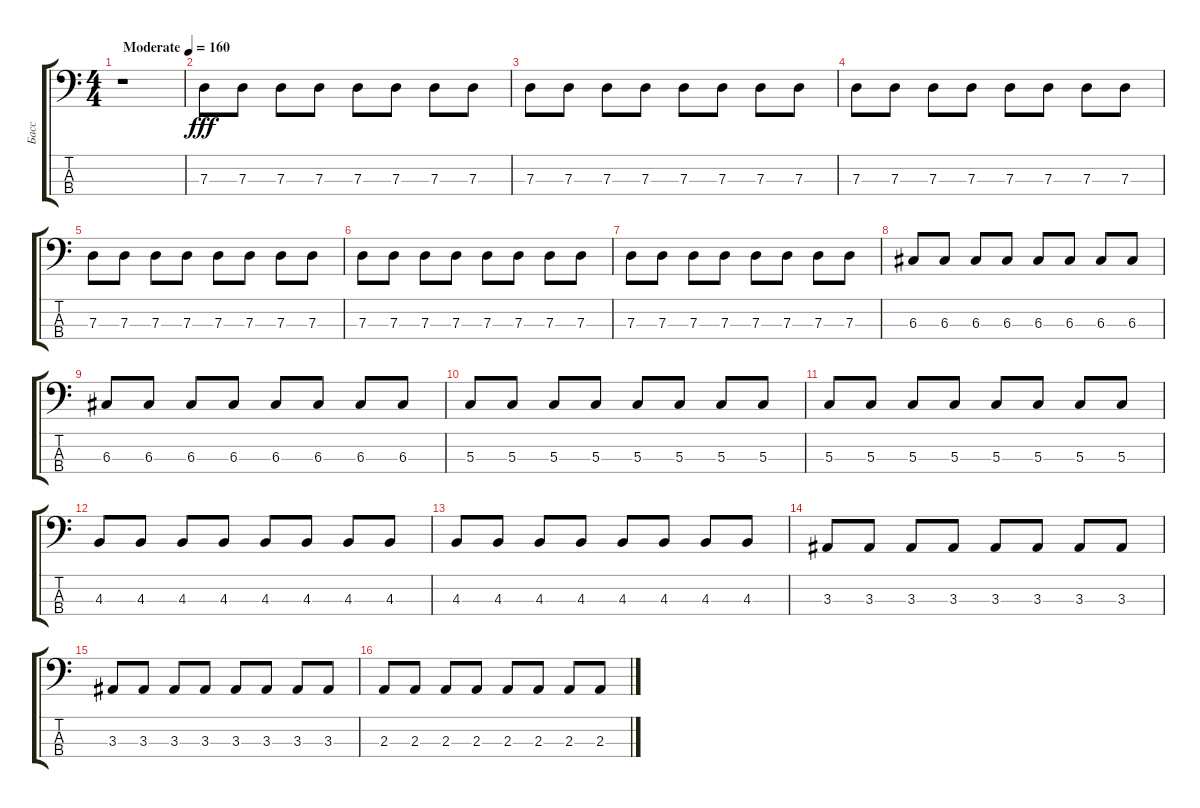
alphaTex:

\track ("Басс" "Басс") {instrument electricbassfinger}
\staff {score tabs}
\tuning (F2 C2 G1 D1) {hide}
\ts (4 4)
\tempo (160 "Moderate")
\clef f4
\ks c
r.1{dy fff volume 0 instrument electricbassfinger} |
7.3.8{volume 14} 7.3.8 7.3.8 7.3.8 7.3.8 7.3.8 7.3.8 7.3.8 |
7.3.8 7.3.8 7.3.8 7.3.8 7.3.8 7.3.8 7.3.8 7.3.8 |
7.3.8 7.3.8 7.3.8 7.3.8 7.3.8 7.3.8 7.3.8 7.3.8 |
7.3.8 7.3.8 7.3.8 7.3.8 7.3.8 7.3.8 7.3.8 7.3.8 |
7.3.8 7.3.8 7.3.8 7.3.8 7.3.8 7.3.8 7.3.8 7.3.8 |
7.3.8 7.3.8 7.3.8 7.3.8 7.3.8 7.3.8 7.3.8 7.3.8 |
6.3.8 6.3.8 6.3.8 6.3.8 6.3.8 6.3.8 6.3.8 6.3.8 |
6.3.8 6.3.8 6.3.8 6.3.8 6.3.8 6.3.8 6.3.8 6.3.8 |
5.3.8 5.3.8 5.3.8 5.3.8 5.3.8 5.3.8 5.3.8 5.3.8 |
5.3.8 5.3.8 5.3.8 5.3.8 5.3.8 5.3.8 5.3.8 5.3.8 |
4.3.8 4.3.8 4.3.8 4.3.8 4.3.8 4.3.8 4.3.8 4.3.8 |
4.3.8 4.3.8 4.3.8 4.3.8 4.3.8 4.3.8 4.3.8 4.3.8 |
3.3.8 3.3.8 3.3.8 3.3.8 3.3.8 3.3.8 3.3.8 3.3.8 |
3.3.8 3.3.8 3.3.8 3.3.8 3.3.8 3.3.8 3.3.8 3.3.8 |
2.3.8 2.3.8 2.3.8 2.3.8 2.3.8 2.3.8 2.3.8 2.3.8
